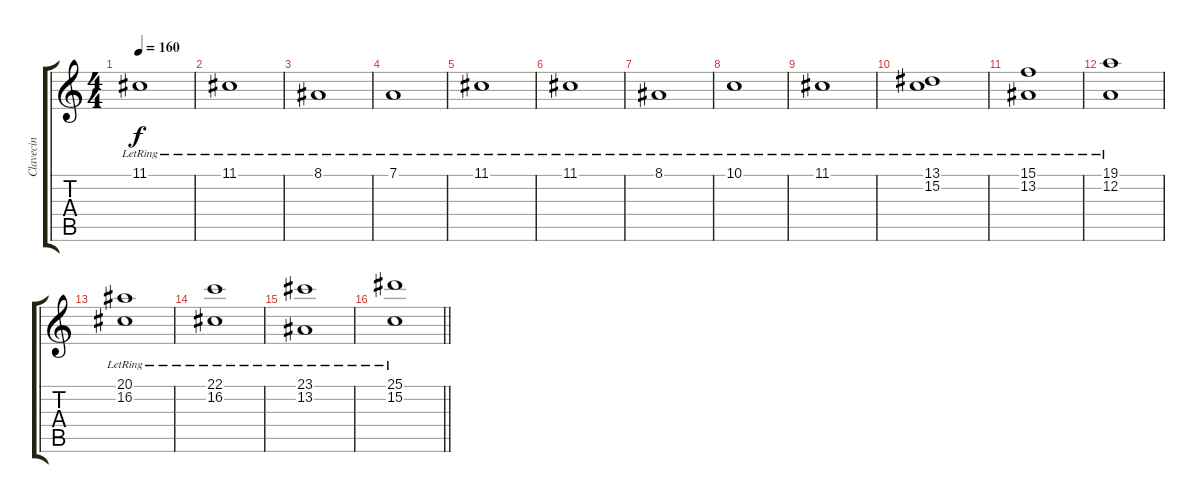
\track ("Clavecin" "Clavecin") {instrument harpsichord}
\staff {score tabs}
\tuning (D4 A3 F3 C3 G2 D2) {hide}
\ts (4 4)
\tempo 160
\clef g2
\ks c
11.1{lr}.1{dy f} |
11.1{lr}.1 |
8.1{lr}.1 |
7.1{lr}.1 |
11.1{lr}.1 |
11.1{lr}.1 |
8.1{lr}.1 |
10.1{lr}.1 |
11.1{lr}.1 |
(13.1{lr} 15.2{lr}).1 |
(15.1{lr} 13.2{lr}).1 |
(19.1{lr} 12.2{lr}).1 |
(20.1{lr} 16.2{lr}).1 |
(22.1{lr} 16.2{lr}).1 |
(23.1{lr} 13.2{lr}).1 |
\barLineRight lightlight
(25.1{lr} 15.2{lr}).1
